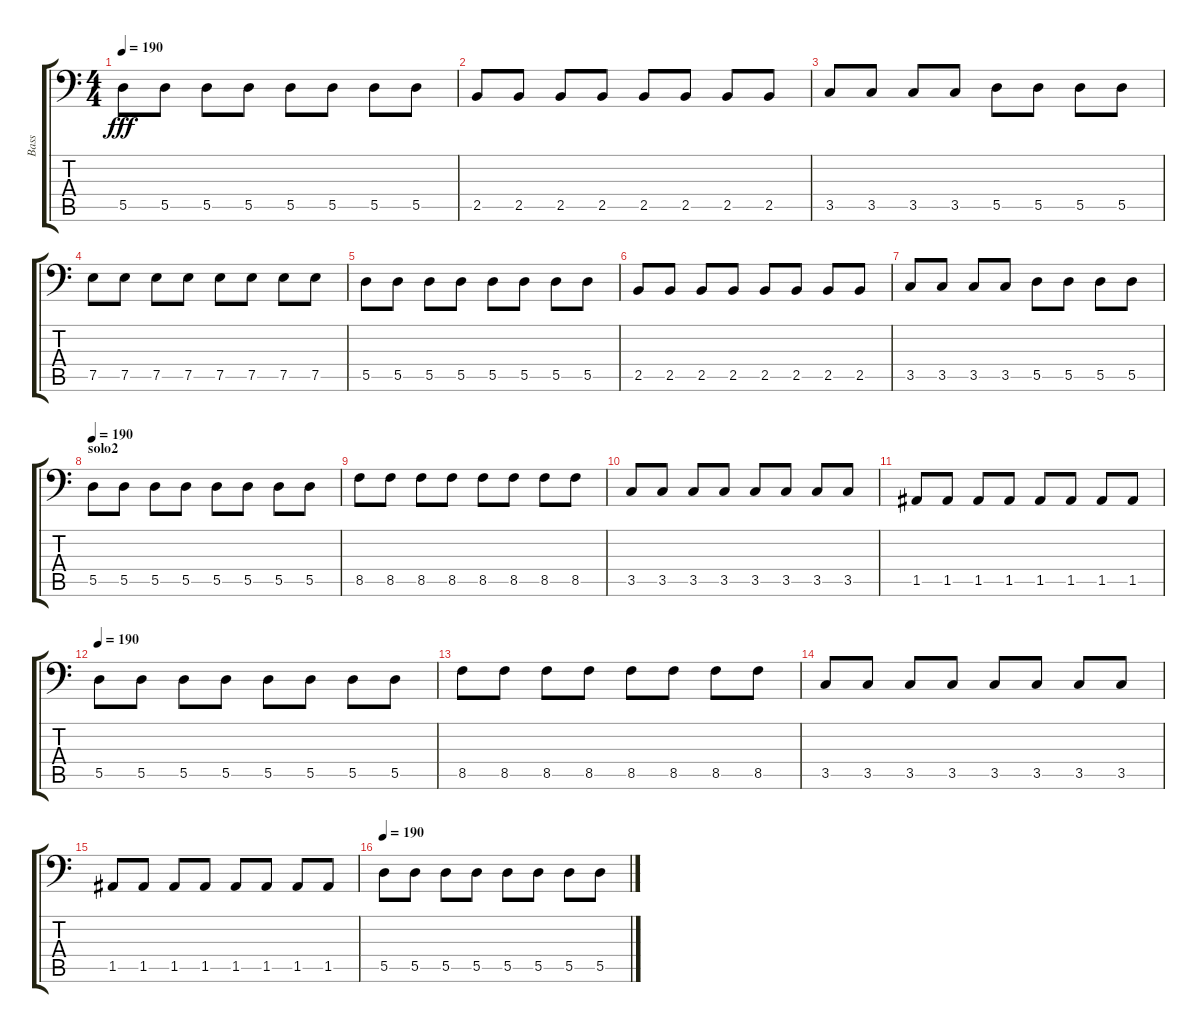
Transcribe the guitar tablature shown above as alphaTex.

\track ("Bass" "Bass") {instrument electricbassfinger}
\staff {score tabs}
\tuning (E3 B2 G2 D2 A1 E1) {hide}
\ts (4 4)
\tempo 190
\clef f4
\ks c
5.5.8{dy fff} 5.5.8 5.5.8 5.5.8 5.5.8 5.5.8 5.5.8 5.5.8 |
2.5.8 2.5.8 2.5.8 2.5.8 2.5.8 2.5.8 2.5.8 2.5.8 |
3.5.8 3.5.8 3.5.8 3.5.8 5.5.8 5.5.8 5.5.8 5.5.8 |
7.5.8 7.5.8 7.5.8 7.5.8 7.5.8 7.5.8 7.5.8 7.5.8 |
5.5.8 5.5.8 5.5.8 5.5.8 5.5.8 5.5.8 5.5.8 5.5.8 |
2.5.8 2.5.8 2.5.8 2.5.8 2.5.8 2.5.8 2.5.8 2.5.8 |
3.5.8 3.5.8 3.5.8 3.5.8 5.5.8 5.5.8 5.5.8 5.5.8 |
\section ("" "solo2")
\tempo 190
5.5.8 5.5.8 5.5.8 5.5.8 5.5.8 5.5.8 5.5.8 5.5.8 |
8.5.8 8.5.8 8.5.8 8.5.8 8.5.8 8.5.8 8.5.8 8.5.8 |
3.5.8 3.5.8 3.5.8 3.5.8 3.5.8 3.5.8 3.5.8 3.5.8 |
1.5.8 1.5.8 1.5.8 1.5.8 1.5.8 1.5.8 1.5.8 1.5.8 |
\tempo 190
5.5.8 5.5.8 5.5.8 5.5.8 5.5.8 5.5.8 5.5.8 5.5.8 |
8.5.8 8.5.8 8.5.8 8.5.8 8.5.8 8.5.8 8.5.8 8.5.8 |
3.5.8 3.5.8 3.5.8 3.5.8 3.5.8 3.5.8 3.5.8 3.5.8 |
1.5.8 1.5.8 1.5.8 1.5.8 1.5.8 1.5.8 1.5.8 1.5.8 |
\tempo 190
5.5.8 5.5.8 5.5.8 5.5.8 5.5.8 5.5.8 5.5.8 5.5.8
